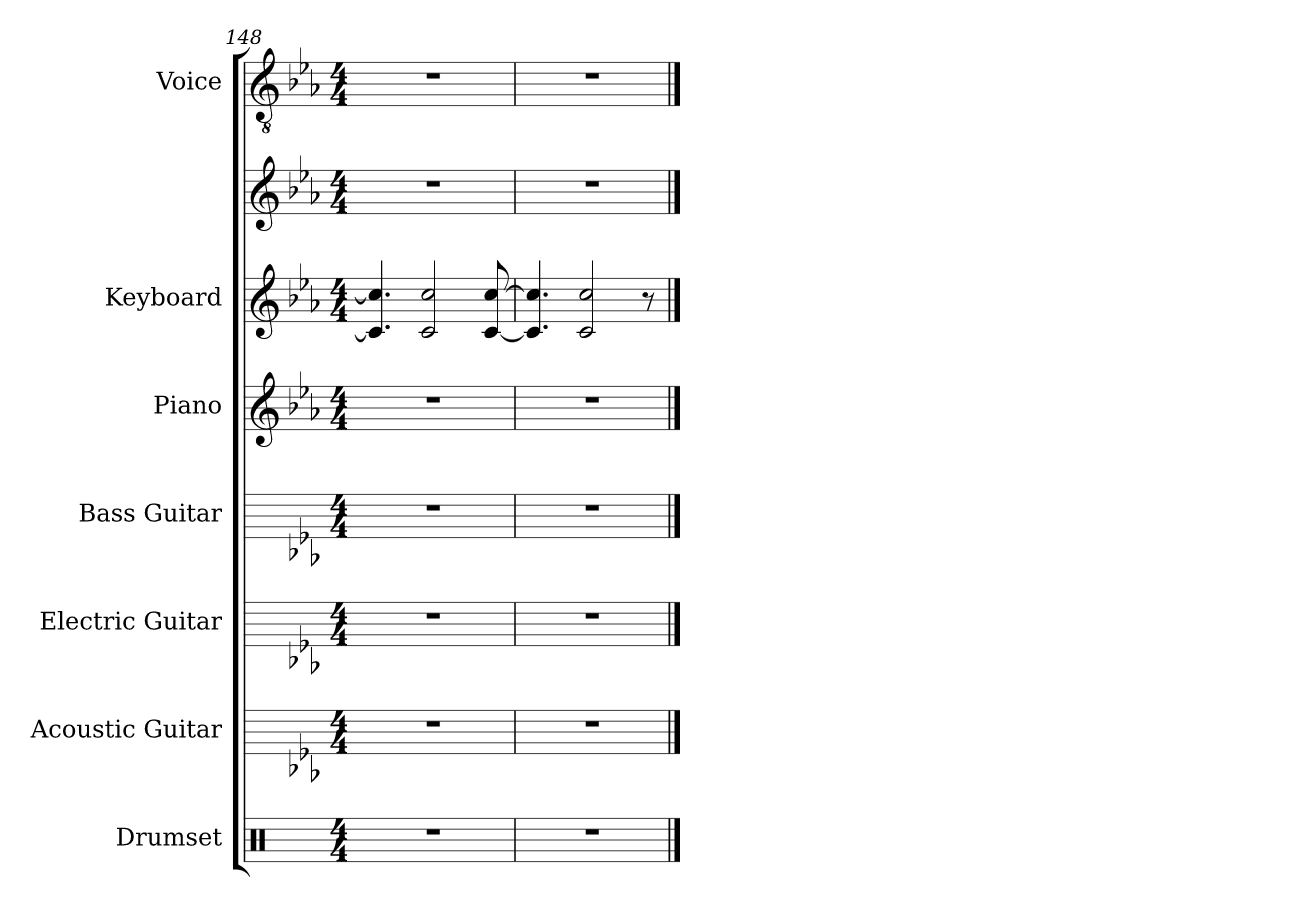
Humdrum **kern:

**kern	**kern	**kern	**kern	**kern	**kern	**kern	**kern
*part7	*part6	*part5	*part4	*part3	*part2	*part2	*part1
*staff8	*staff7	*staff6	*staff5	*staff4	*staff3	*staff2	*staff1
*I"Drumset	*I"Acoustic Guitar	*I"Electric Guitar	*I"Bass Guitar	*I"Piano	*I"Keyboard	*	*I"Voice
*I'Drs.	*I'Guit.	*I'El. Guit.	*I'B. Guit.	*I'Pno.	*I'Keyb.	*	*I'Vo.
*clefX	*	*	*	*clefG2	*clefG2	*clefG2	*clefGv2
*	*	*	*ITrd7c12	*	*	*	*
*k[]	*k[b-e-a-]	*k[b-e-a-]	*k[b-e-a-]	*k[b-e-a-]	*k[b-e-a-]	*k[b-e-a-]	*k[b-e-a-]
*M4/4	*M4/4	*M4/4	*M4/4	*M4/4	*M4/4	*M4/4	*M4/4
=148	=148	=148	=148	=148	=148	=148	=148
1r	1r	1r	1r	1r	4.c/] 4.cc/]	1r	1r
.	.	.	.	.	2c/ 2cc/	.	.
.	.	.	.	.	[8c/ [8cc/	.	.
!!LO:LB:g=z
=149	=149	=149	=149	=149	=149	=149	=149
1r	1r	1r	1r	1r	4.c/] 4.cc/]	1r	1r
.	.	.	.	.	2c/ 2cc/	.	.
.	.	.	.	.	8r	.	.
==	==	==	==	==	==	==	==
*-	*-	*-	*-	*-	*-	*-	*-
